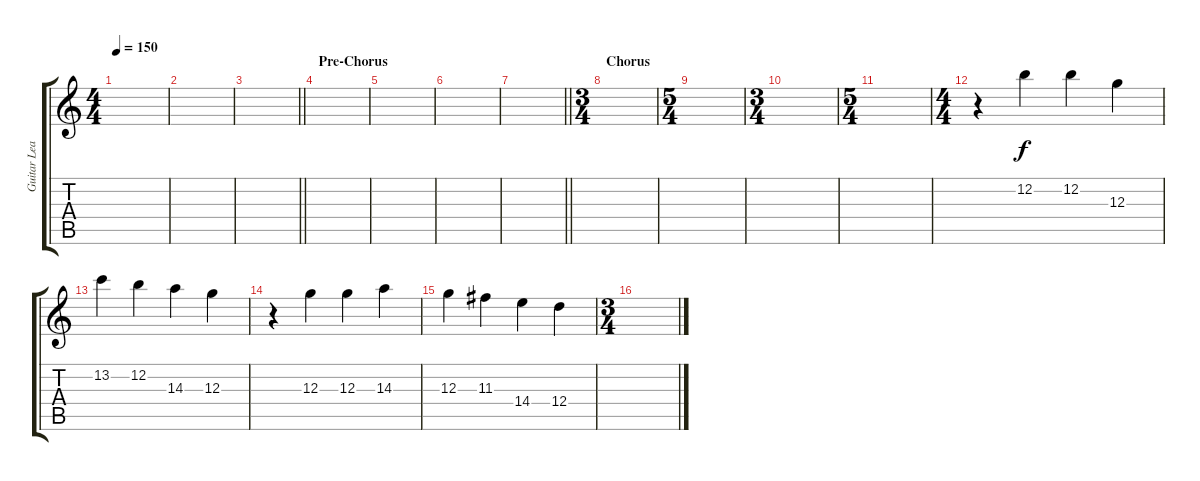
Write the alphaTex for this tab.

\track ("Guitar Lead" "Guitar Lea") {instrument distortionguitar}
\staff {score tabs}
\tuning (E4 B3 G3 D3 A2 E2) {hide}
\ts (4 4)
\tempo 150
\clef g2
\ks c
|
|
\barLineRight lightlight
|
\section ("" "Pre-Chorus")
|
|
|
\barLineRight lightlight
|
\ts (3 4)
\section ("" "Chorus")
|
\ts (5 4)
|
\ts (3 4)
|
\ts (5 4)
|
\ts (4 4)
r.4 12.2.4 12.2.4 12.3.4 |
13.2.4 12.2.4 14.3.4 12.3.4 |
r.4 12.3.4 12.3.4 14.3.4 |
12.3.4 11.3.4 14.4.4 12.4.4 |
\ts (3 4)
